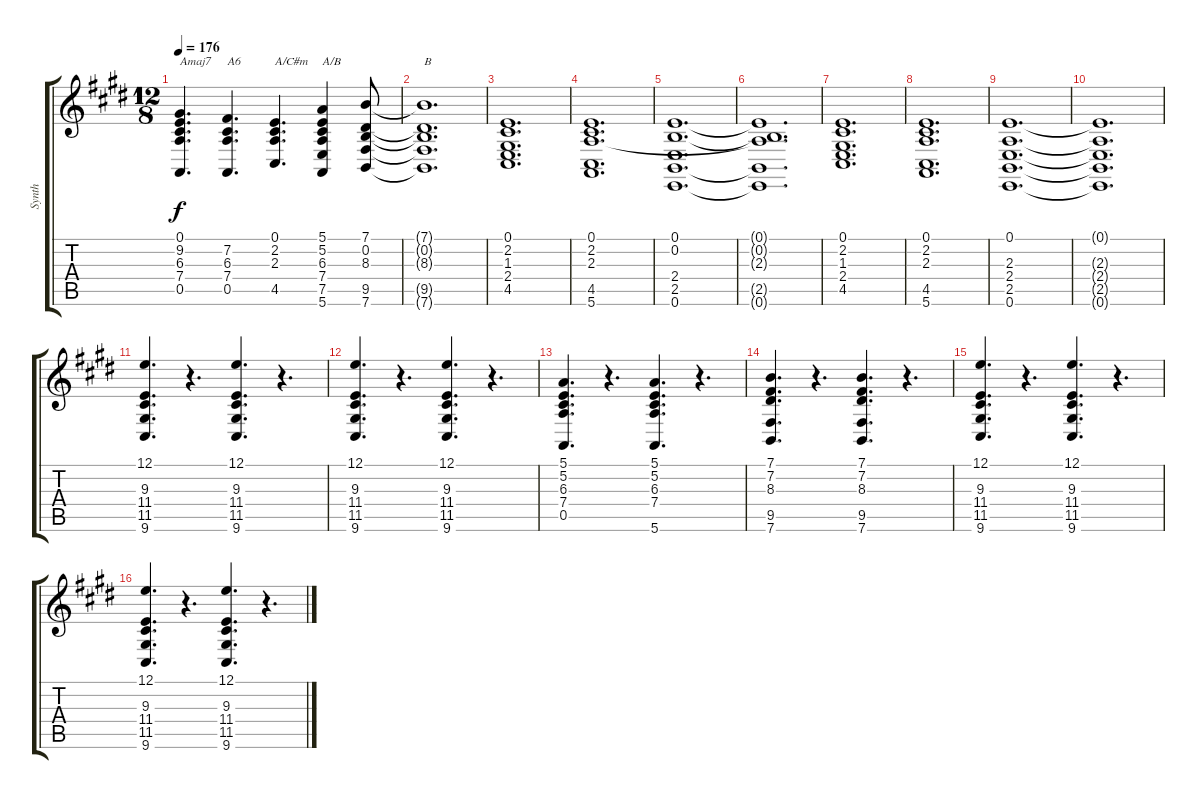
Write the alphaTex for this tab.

\track ("Synth" "Synth") {instrument pad8sweep}
\staff {score tabs}
\tuning (E4 B3 G3 D3 A2 E2) {hide}
\ts (12 8)
\tempo 176
\clef g2
\ks e
(0.1 9.2 6.3 7.4 0.5).4{d txt "Amaj7" dy f} (7.2 6.3 7.4 0.5).4{d txt "A6"} (0.1 2.2 2.3 4.5).4{d txt "A/C#m"} (5.1 5.2 6.3 7.4 7.5 5.6).4{txt "A/B"} (7.1 0.2 8.3 9.5 7.6).8 |
(7.1{t} 0.2{t} 8.3{t} 9.5{t} 7.6{t}).1{d txt "B"} |
(0.1 2.2 1.3 2.4 4.5).1{d instrument pad8sweep} |
(0.1 2.2 2.3 4.5 5.6).1{d} |
(0.1 0.2 2.4 2.5 0.6).1{d} |
(0.1{t} 0.2{t} 2.3{t} 2.5{t} 0.6{t}).1{d} |
(0.1 2.2 1.3 2.4 4.5).1{d} |
(0.1 2.2 2.3 4.5 5.6).1{d} |
(0.1 2.3 2.4 2.5 0.6).1{d} |
(0.1{t} 2.3{t} 2.4{t} 2.5{t} 0.6{t}).1{d} |
(12.1 9.3 11.4 11.5 9.6).4{d} r.4{d} (12.1 9.3 11.4 11.5 9.6).4{d} r.4{d} |
(12.1 9.3 11.4 11.5 9.6).4{d} r.4{d} (12.1 9.3 11.4 11.5 9.6).4{d} r.4{d} |
(5.1 5.2 6.3 7.4 0.5).4{d} r.4{d} (5.1 5.2 6.3 7.4 5.6).4{d} r.4{d} |
(7.1 7.2 8.3 9.5 7.6).4{d} r.4{d} (7.1 7.2 8.3 9.5 7.6).4{d} r.4{d} |
(12.1 9.3 11.4 11.5 9.6).4{d} r.4{d} (12.1 9.3 11.4 11.5 9.6).4{d} r.4{d} |
(12.1 9.3 11.4 11.5 9.6).4{d} r.4{d} (12.1 9.3 11.4 11.5 9.6).4{d} r.4{d}
